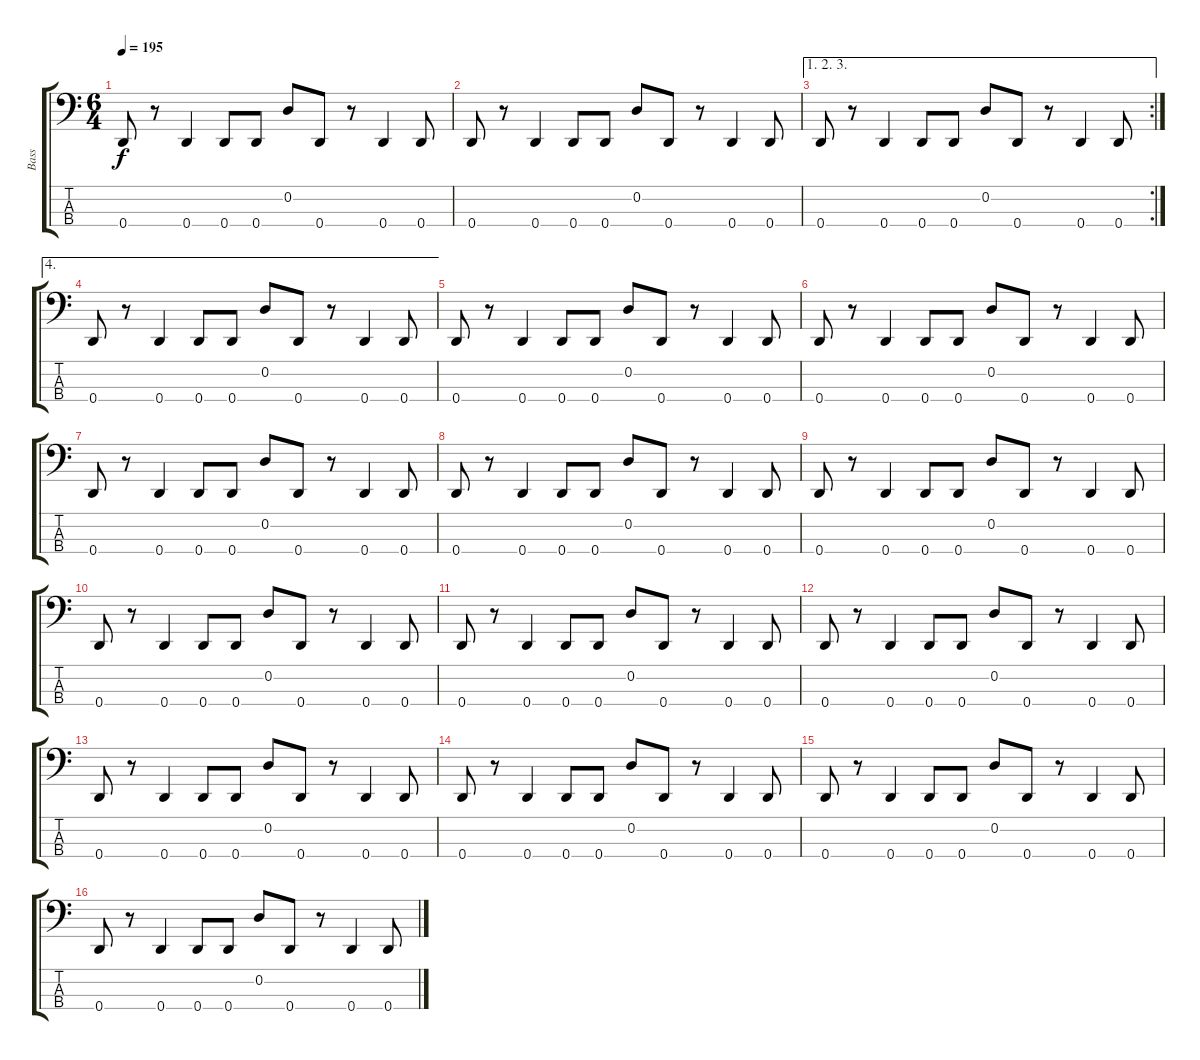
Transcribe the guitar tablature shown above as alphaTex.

\track ("Bass" "Bass") {instrument electricbassfinger}
\staff {score tabs}
\tuning (F2 D2 A1 D1) {hide}
\ts (6 4)
\tempo 195
\clef f4
\ks c
0.4.8{dy f} r.8 0.4.4 0.4.8 0.4.8 0.2.8 0.4.8 r.8 0.4.4 0.4.8 |
0.4.8 r.8 0.4.4 0.4.8 0.4.8 0.2.8 0.4.8 r.8 0.4.4 0.4.8 |
\ae (1 2 3)
\rc 2
0.4.8 r.8 0.4.4 0.4.8 0.4.8 0.2.8 0.4.8 r.8 0.4.4 0.4.8 |
\ae 4
0.4.8 r.8 0.4.4 0.4.8 0.4.8 0.2.8 0.4.8 r.8 0.4.4 0.4.8 |
0.4.8 r.8 0.4.4 0.4.8 0.4.8 0.2.8 0.4.8 r.8 0.4.4 0.4.8 |
0.4.8 r.8 0.4.4 0.4.8 0.4.8 0.2.8 0.4.8 r.8 0.4.4 0.4.8 |
0.4.8 r.8 0.4.4 0.4.8 0.4.8 0.2.8 0.4.8 r.8 0.4.4 0.4.8 |
0.4.8 r.8 0.4.4 0.4.8 0.4.8 0.2.8 0.4.8 r.8 0.4.4 0.4.8 |
0.4.8 r.8 0.4.4 0.4.8 0.4.8 0.2.8 0.4.8 r.8 0.4.4 0.4.8 |
0.4.8 r.8 0.4.4 0.4.8 0.4.8 0.2.8 0.4.8 r.8 0.4.4 0.4.8 |
0.4.8 r.8 0.4.4 0.4.8 0.4.8 0.2.8 0.4.8 r.8 0.4.4 0.4.8 |
0.4.8 r.8 0.4.4 0.4.8 0.4.8 0.2.8 0.4.8 r.8 0.4.4 0.4.8 |
0.4.8 r.8 0.4.4 0.4.8 0.4.8 0.2.8 0.4.8 r.8 0.4.4 0.4.8 |
0.4.8 r.8 0.4.4 0.4.8 0.4.8 0.2.8 0.4.8 r.8 0.4.4 0.4.8 |
0.4.8 r.8 0.4.4 0.4.8 0.4.8 0.2.8 0.4.8 r.8 0.4.4 0.4.8 |
0.4.8 r.8 0.4.4 0.4.8 0.4.8 0.2.8 0.4.8 r.8 0.4.4 0.4.8
